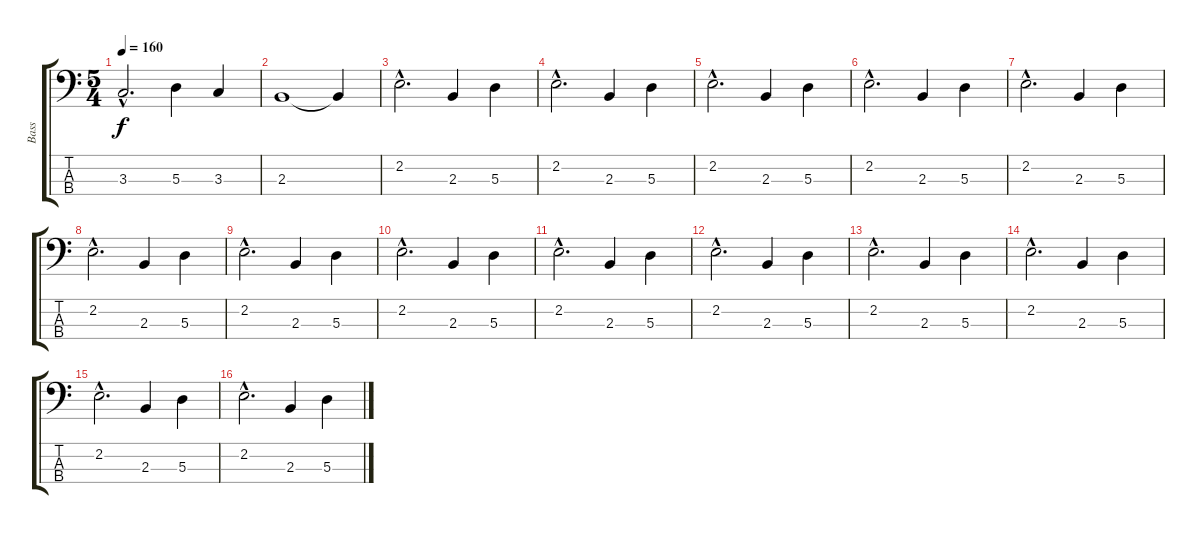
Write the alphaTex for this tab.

\track ("Bass" "Bass") {instrument acousticbass}
\staff {score tabs}
\tuning (G2 D2 A1 E1) {hide}
\ts (5 4)
\tempo 160
\clef f4
\ks c
3.3{hac}.2{d dy f} 5.3.4 3.3.4 |
2.3.1 2.3{t}.4 |
2.2{hac}.2{d} 2.3.4 5.3.4 |
2.2{hac}.2{d} 2.3.4 5.3.4 |
2.2{hac}.2{d} 2.3.4 5.3.4 |
2.2{hac}.2{d} 2.3.4 5.3.4 |
2.2{hac}.2{d} 2.3.4 5.3.4 |
2.2{hac}.2{d} 2.3.4 5.3.4 |
2.2{hac}.2{d} 2.3.4 5.3.4 |
2.2{hac}.2{d} 2.3.4 5.3.4 |
2.2{hac}.2{d} 2.3.4 5.3.4 |
2.2{hac}.2{d} 2.3.4 5.3.4 |
2.2{hac}.2{d} 2.3.4 5.3.4 |
2.2{hac}.2{d} 2.3.4 5.3.4 |
2.2{hac}.2{d} 2.3.4 5.3.4 |
2.2{hac}.2{d} 2.3.4 5.3.4
